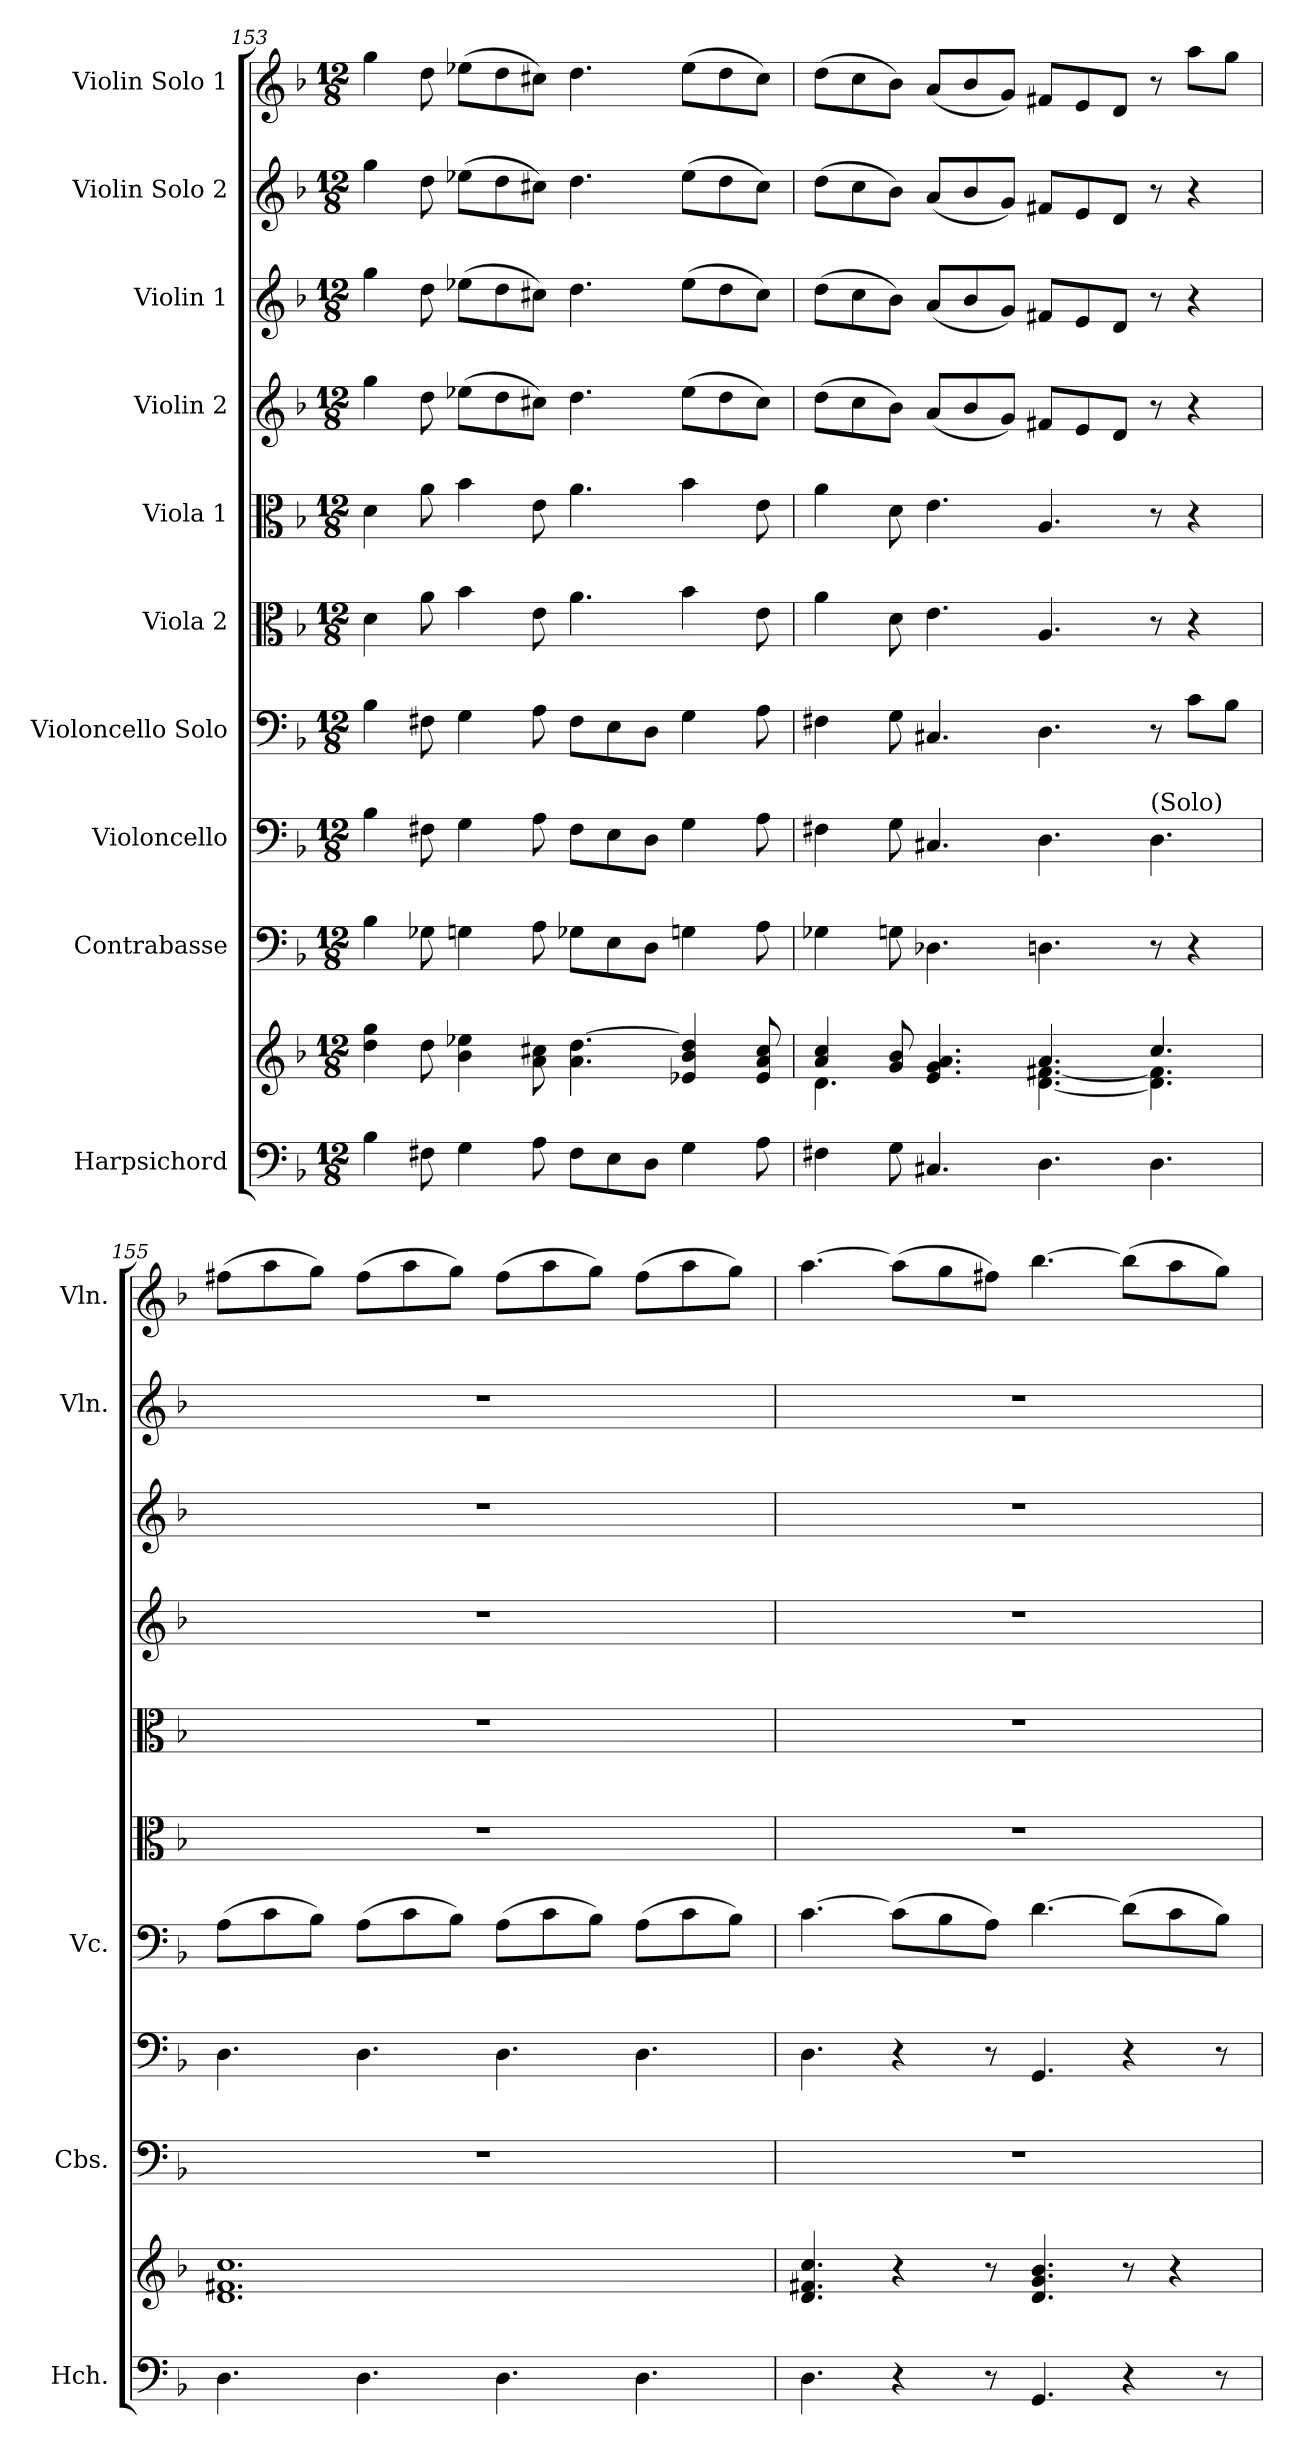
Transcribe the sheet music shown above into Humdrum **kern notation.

**kern	**kern	**kern	**kern	**kern	**kern	**kern	**kern	**kern	**kern	**kern
*part10	*part10	*part9	*part8	*part7	*part6	*part5	*part4	*part3	*part2	*part1
*staff11	*staff10	*staff9	*staff8	*staff7	*staff6	*staff5	*staff4	*staff3	*staff2	*staff1
*I"Harpsichord	*	*I"Contrabasse	*I"Violoncello	*I"Violoncello Solo	*I"Viola 2	*I"Viola 1	*I"Violin 2	*I"Violin 1	*I"Violin Solo 2	*I"Violin Solo 1
*I'Hch.	*	*I'Cbs.	*	*I'Vc.	*	*	*	*	*I'Vln.	*I'Vln.
*clefF4	*clefG2	*clefF4	*clefF4	*clefF4	*clefC3	*clefC3	*clefG2	*clefG2	*clefG2	*clefG2
*	*	*ITrd7c12	*	*	*	*	*	*	*	*
*k[b-]	*k[b-]	*k[b-]	*k[b-]	*k[b-]	*k[b-]	*k[b-]	*k[b-]	*k[b-]	*k[b-]	*k[b-]
*M12/8	*M12/8	*M12/8	*M12/8	*M12/8	*M12/8	*M12/8	*M12/8	*M12/8	*M12/8	*M12/8
=153	=153	=153	=153	=153	=153	=153	=153	=153	=153	=153
4B-\	4dd\ 4gg\	4BB-\	4B-\	4B-\	4d\	4d\	4gg\	4gg\	4gg\	4gg\
8F#X\	8dd\	8GG-X\	8F#X\	8F#X\	8a\	8a\	8dd\	8dd\	8dd\	8dd\
4G\	4b-\ 4ee-X\	4GGn\	4G\	4G\	4b-\	4b-\	(>8ee-X\L	(>8ee-X\L	(>8ee-X\L	(>8ee-X\L
.	.	.	.	.	.	.	8dd\	8dd\	8dd\	8dd\
8A\	8a\ 8cc#X\	8AA\	8A\	8A\	8e\	8e\	8cc#X\J)	8cc#X\J)	8cc#X\J)	8cc#X\J)
8F#\L	4.a\ [4.dd\	8GG-X\L	8F#\L	8F#\L	4.a\	4.a\	4.dd\	4.dd\	4.dd\	4.dd\
8E\	.	8EE\	8E\	8E\	.	.	.	.	.	.
8D\J	.	8DD\J	8D\J	8D\J	.	.	.	.	.	.
4G\	4e-X/ 4b-/ 4dd/]	4GGn\	4G\	4G\	4b-\	4b-\	(>8ee-\L	(>8ee-\L	(>8ee-\L	(>8ee-\L
.	.	.	.	.	.	.	8dd\	8dd\	8dd\	8dd\
8A\	8e-/ 8a/ 8cc#/	8AA\	8A\	8A\	8e\	8e\	8cc#\J)	8cc#\J)	8cc#\J)	8cc#\J)
=154	=154	=154	=154	=154	=154	=154	=154	=154	=154	=154
*	*^	*	*	*	*	*	*	*	*	*
4F#X\	4a/ 4cc/	4.d\	4GG-X\	4F#X\	4F#X\	4a\	4a\	(>8dd\L	(>8dd\L	(>8dd\L	(>8dd\L
.	.	.	.	.	.	.	.	8cc\	8cc\	8cc\	8cc\
8G\	8g/ 8b-/	.	8GGn\	8G\	8G\	8d\	8d\	8b-\J)	8b-\J)	8b-\J)	8b-\J)
4.C#X/	4.e/ 4.g/ 4.a/	4.ryy	4.DD-X\	4.C#X/	4.C#X/	4.e\	4.e\	(<8a/L	(<8a/L	(<8a/L	(<8a/L
.	.	.	.	.	.	.	.	8b-/	8b-/	8b-/	8b-/
.	.	.	.	.	.	.	.	8g/J)	8g/J)	8g/J)	8g/J)
4.D\	4.a/	[4.d\ [4.f#X\	4.DDn\	4.D\	4.D\	4.A/	4.A/	8f#X/L	8f#X/L	8f#X/L	8f#X/L
.	.	.	.	.	.	.	.	8e/	8e/	8e/	8e/
.	.	.	.	.	.	.	.	8d/J	8d/J	8d/J	8d/J
!	!	!	!	!LO:TX:a:t=(Solo)	!	!	!	!	!	!	!
4.D\	4.cc/	4.d\] 4.f#\]	8r	4.D\	8r	8r	8r	8r	8r	8r	8r
.	.	.	4r	.	8c\L	4r	4r	4r	4r	4r	8aa\L
.	.	.	.	.	8B-\J	.	.	.	.	.	8gg\J
*	*v	*v	*	*	*	*	*	*	*	*	*
=155	=155	=155	=155	=155	=155	=155	=155	=155	=155	=155
4.D\	1.d 1.f#X 1.cc	1.r	4.D\	(>8A\L	1.r	1.r	1.r	1.r	1.r	(>8ff#X\L
.	.	.	.	8c\	.	.	.	.	.	8aa\
.	.	.	.	8B-\J)	.	.	.	.	.	8gg\J)
4.D\	.	.	4.D\	(>8A\L	.	.	.	.	.	(>8ff#\L
.	.	.	.	8c\	.	.	.	.	.	8aa\
.	.	.	.	8B-\J)	.	.	.	.	.	8gg\J)
4.D\	.	.	4.D\	(>8A\L	.	.	.	.	.	(>8ff#\L
.	.	.	.	8c\	.	.	.	.	.	8aa\
.	.	.	.	8B-\J)	.	.	.	.	.	8gg\J)
4.D\	.	.	4.D\	(>8A\L	.	.	.	.	.	(>8ff#\L
.	.	.	.	8c\	.	.	.	.	.	8aa\
.	.	.	.	8B-\J)	.	.	.	.	.	8gg\J)
=156	=156	=156	=156	=156	=156	=156	=156	=156	=156	=156
4.D\	4.d/ 4.f#X/ 4.cc/	1.r	4.D\	[4.c\	1.r	1.r	1.r	1.r	1.r	[4.aa\
4r	4r	.	4r	(>8c\L]	.	.	.	.	.	(>8aa\L]
.	.	.	.	8B-\	.	.	.	.	.	8gg\
8r	8r	.	8r	8A\J)	.	.	.	.	.	8ff#X\J)
4.GG/	4.d/ 4.g/ 4.b-/	.	4.GG/	[4.d\	.	.	.	.	.	[4.bb-\
4r	8r	.	4r	(>8d\L]	.	.	.	.	.	(>8bb-\L]
.	4r	.	.	8c\	.	.	.	.	.	8aa\
8r	.	.	8r	8B-\J)	.	.	.	.	.	8gg\J)
=	=	=	=	=	=	=	=	=	=	=
*-	*-	*-	*-	*-	*-	*-	*-	*-	*-	*-
